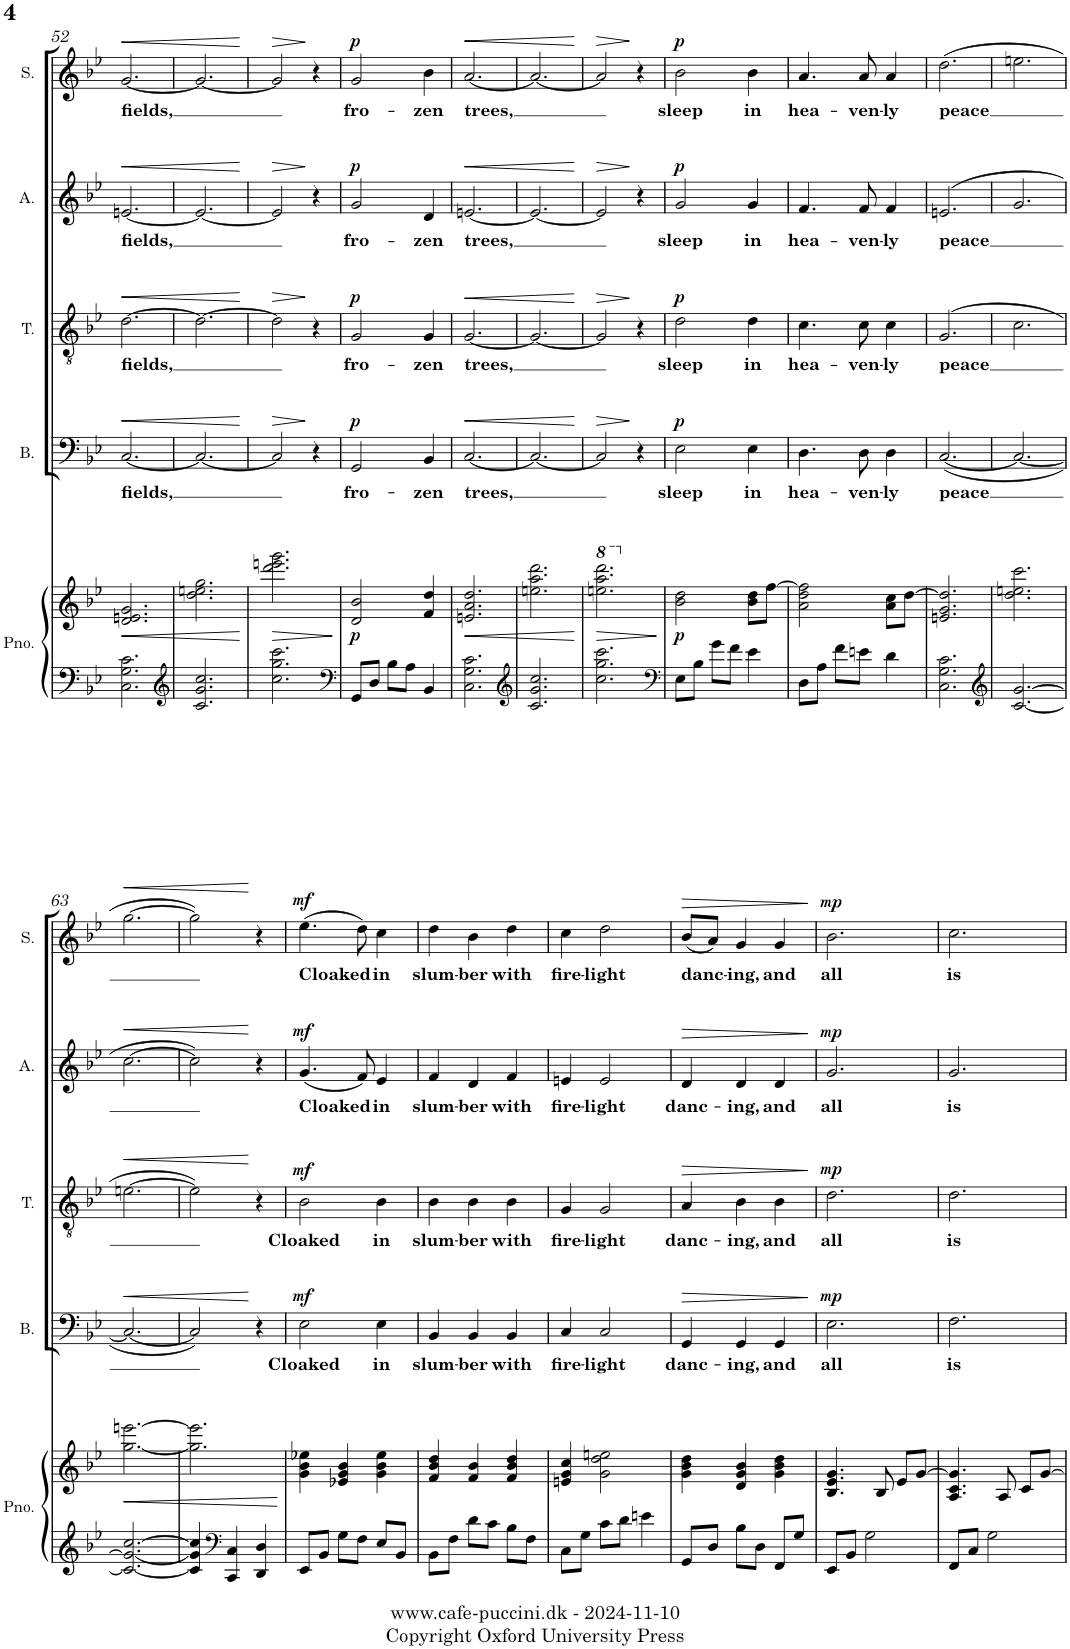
**kern	**kern	**dynam	**kern	**text	**dynam	**kern	**text	**dynam	**kern	**text	**dynam	**kern	**text	**dynam
*part5	*part5	*part5	*part4	*part4	*part4	*part3	*part3	*part3	*part2	*part2	*part2	*part1	*part1	*part1
*staff6	*staff5	*staff5/6	*staff4	*staff4	*staff4	*staff3	*staff3	*staff3	*staff2	*staff2	*staff2	*staff1	*staff1	*staff1
*I"Piano	*	*	*I"Bass	*	*	*I"Tenor	*	*	*I"Alto	*	*	*I"Soprano	*	*
*I'Pno.	*	*	*I'B.	*	*	*I'T.	*	*	*I'A.	*	*	*I'S.	*	*
!!LO:PB:g=z
*clefF4	*clefG2	*	*clefF4	*	*	*clefGv2	*	*	*clefG2	*	*	*clefG2	*	*
*k[b-e-]	*k[b-e-]	*	*k[b-e-]	*	*	*k[b-e-]	*	*	*k[b-e-]	*	*	*k[b-e-]	*	*
*M3/4	*M3/4	*	*M3/4	*	*	*M3/4	*	*	*M3/4	*	*	*M3/4	*	*
=52	=52	=52	=52	=52	=52	=52	=52	=52	=52	=52	=52	=52	=52	=52
!	!	!LO:HP:b	!	!LO:LY:b	!LO:HP:b	!	!LO:LY:b	!LO:HP:b	!	!LO:LY:b	!LO:HP:b	!	!LO:LY:b	!LO:HP:b
2.C\ 2.G\ 2.c\	2.d/ 2.en/ 2.g/	<	[2.C/	fields,	<	[2.d\	fields,	<	[2.en/	fields,	<	[2.g/	fields,	<
=53	=53	=53	=53	=53	=53	=53	=53	=53	=53	=53	=53	=53	=53	=53
*clefG2	*	*	*	*	*	*	*	*	*	*	*	*	*	*
2.c/ 2.g/ 2.cc/	2.dd\ 2.een\ 2.gg\	.	2.C/_	.	.	2.d\_	.	.	2.e/_	.	.	2.g/_	.	.
.	.	[	.	.	[	.	.	[	.	.	[	.	.	[
=54	=54	=54	=54	=54	=54	=54	=54	=54	=54	=54	=54	=54	=54	=54
!	!	!LO:HP:b	!	!	!LO:HP:b	!	!	!LO:HP:b	!	!	!LO:HP:b	!	!	!LO:HP:b
2.cc\ 2.gg\ 2.ccc\	2.ddd\ 2.eeen\ 2.ggg\	>	2C/]	.	>	2d\]	.	>	2e/]	.	>	2g/]	.	>
.	.	.	4r	.	]	4r	.	]	4r	.	]	4r	.	]
.	.	]	.	.	.	.	.	.	.	.	.	.	.	.
=55	=55	=55	=55	=55	=55	=55	=55	=55	=55	=55	=55	=55	=55	=55
*clefF4	*	*	*	*	*	*	*	*	*	*	*	*	*	*
!	!	!LO:DY:b	!	!LO:LY:b	!LO:DY:a	!	!LO:LY:b	!LO:DY:a	!	!LO:LY:b	!LO:DY:a	!	!LO:LY:b	!LO:DY:a
8GG/L	2d/ 2b-/	p	2GG/	fro-	p	2G/	fro-	p	2g/	fro-	p	2g/	fro-	p
8D/J	.	.	.	.	.	.	.	.	.	.	.	.	.	.
8B-\L	.	.	.	.	.	.	.	.	.	.	.	.	.	.
8A\J	.	.	.	.	.	.	.	.	.	.	.	.	.	.
!	!	!	!	!LO:LY:b	!	!	!LO:LY:b	!	!	!LO:LY:b	!	!	!LO:LY:b	!
4BB-/	4f/ 4dd/	.	4BB-/	-zen	.	4G/	-zen	.	4d/	-zen	.	4b-\	-zen	.
=56	=56	=56	=56	=56	=56	=56	=56	=56	=56	=56	=56	=56	=56	=56
!	!	!LO:HP:b	!	!LO:LY:b	!LO:HP:b	!	!LO:LY:b	!LO:HP:b	!	!LO:LY:b	!LO:HP:b	!	!LO:LY:b	!LO:HP:b
2.C\ 2.G\ 2.c\	2.en/ 2.a/ 2.dd/	<	[2.C/	trees,	<	[2.G/	trees,	<	[2.en/	trees,	<	[2.a/	trees,	<
=57	=57	=57	=57	=57	=57	=57	=57	=57	=57	=57	=57	=57	=57	=57
*clefG2	*	*	*	*	*	*	*	*	*	*	*	*	*	*
2.c/ 2.g/ 2.cc/	2.een\ 2.aa\ 2.ddd\	.	2.C/_	.	.	2.G/_	.	.	2.e/_	.	.	2.a/_	.	.
.	.	[	.	.	[	.	.	[	.	.	[	.	.	[
=58	=58	=58	=58	=58	=58	=58	=58	=58	=58	=58	=58	=58	=58	=58
*	*8va	*	*	*	*	*	*	*	*	*	*	*	*	*
!	!	!LO:HP:b	!	!	!LO:HP:b	!	!	!LO:HP:b	!	!	!LO:HP:b	!	!	!LO:HP:b
2.cc\ 2.gg\ 2.ccc\	2.eeen\ 2.aaa\ 2.dddd\	>	2C/]	.	>	2G/]	.	>	2e/]	.	>	2a/]	.	>
.	.	.	4r	.	]	4r	.	]	4r	.	]	4r	.	]
.	.	]	.	.	.	.	.	.	.	.	.	.	.	.
=59	=59	=59	=59	=59	=59	=59	=59	=59	=59	=59	=59	=59	=59	=59
*clefF4	*	*	*	*	*	*	*	*	*	*	*	*	*	*
*	*X8va	*	*	*	*	*	*	*	*	*	*	*	*	*
!	!	!LO:DY:b	!	!LO:LY:b	!LO:DY:a	!	!LO:LY:b	!LO:DY:a	!	!LO:LY:b	!LO:DY:a	!	!LO:LY:b	!LO:DY:a
8E-\L	2b-\ 2dd\	p	2E-\	sleep	p	2d\	sleep	p	2g/	sleep	p	2b-\	sleep	p
8B-\J	.	.	.	.	.	.	.	.	.	.	.	.	.	.
8g\L	.	.	.	.	.	.	.	.	.	.	.	.	.	.
8f\J	.	.	.	.	.	.	.	.	.	.	.	.	.	.
!	!	!	!	!LO:LY:b	!	!	!LO:LY:b	!	!	!LO:LY:b	!	!	!LO:LY:b	!
4e-\	8b-\ 8dd\L	.	4E-\	in	.	4d\	in	.	4g/	in	.	4b-\	in	.
.	[8ff\J	.	.	.	.	.	.	.	.	.	.	.	.	.
=60	=60	=60	=60	=60	=60	=60	=60	=60	=60	=60	=60	=60	=60	=60
!	!	!	!	!LO:LY:b	!	!	!LO:LY:b	!	!	!LO:LY:b	!	!	!LO:LY:b	!
8D\L	2a\ 2dd\ 2ff\]	.	4.D\	hea-	.	4.c\	hea-	.	4.f/	hea-	.	4.a/	hea-	.
8A\J	.	.	.	.	.	.	.	.	.	.	.	.	.	.
8f\L	.	.	.	.	.	.	.	.	.	.	.	.	.	.
!	!	!	!	!LO:LY:b	!	!	!LO:LY:b	!	!	!LO:LY:b	!	!	!LO:LY:b	!
8en\J	.	.	8D\	-ven-	.	8c\	-ven-	.	8f/	-ven-	.	8a/	-ven-	.
!	!	!	!	!LO:LY:b	!	!	!LO:LY:b	!	!	!LO:LY:b	!	!	!LO:LY:b	!
4d\	8a\ 8cc\L	.	4D\	-ly	.	4c\	-ly	.	4f/	-ly	.	4a/	-ly	.
.	[8dd\J	.	.	.	.	.	.	.	.	.	.	.	.	.
=61	=61	=61	=61	=61	=61	=61	=61	=61	=61	=61	=61	=61	=61	=61
!	!	!	!	!LO:LY:b	!	!	!LO:LY:b	!	!	!LO:LY:b	!	!	!LO:LY:b	!
2.C\ 2.G\ 2.c\	2.en/ 2.g/ 2.dd/]	.	([2.C/	-peace	.	(2.G/	-peace	.	(2.en/	-peace	.	(2.dd\	-peace	.
=62	=62	=62	=62	=62	=62	=62	=62	=62	=62	=62	=62	=62	=62	=62
*clefG2	*	*	*	*	*	*	*	*	*	*	*	*	*	*
[2.c/ [2.g/	2.dd\ 2.een\ 2.ccc\	.	2.C/_	.	.	2.c\	.	.	2.g/	.	.	2.een\	.	.
!!LO:LB:g=z
=63	=63	=63	=63	=63	=63	=63	=63	=63	=63	=63	=63	=63	=63	=63
!	!	!LO:HP:b	!	!	!LO:HP:b	!	!	!LO:HP:b	!	!	!LO:HP:b	!	!	!LO:HP:b
2.c/_ 2.g/_ [2.cc/	[2.gg\ [2.eeen\	<	2.C/_	.	<	[2.en\	.	<	[2.cc\	.	<	[2.gg\	.	<
=64	=64	=64	=64	=64	=64	=64	=64	=64	=64	=64	=64	=64	=64	=64
4c/] 4g/] 4cc/]	2.gg\] 2.eee\]	.	2C/])	.	.	2e\])	.	.	2cc\])	.	.	2gg\])	.	.
*clefF4	*	*	*	*	*	*	*	*	*	*	*	*	*	*
4CC/ 4C/	.	.	.	.	.	.	.	.	.	.	.	.	.	.
4DD/ 4D/	.	.	4r	.	[	4r	.	[	4r	.	[	4r	.	[
.	.	[	.	.	.	.	.	.	.	.	.	.	.	.
=65	=65	=65	=65	=65	=65	=65	=65	=65	=65	=65	=65	=65	=65	=65
!	!	!	!	!LO:LY:b	!LO:DY:a	!	!LO:LY:b	!LO:DY:a	!	!LO:LY:b	!LO:DY:a	!	!LO:LY:b	!LO:DY:a
8EE-/L	4g\ 4b-\ 4ee-X\	.	2E-\	Cloaked	mf	2B-\	Cloaked	mf	(4.g/	Cloaked	mf	(4.ee-\	Cloaked	mf
8BB-/J	.	.	.	.	.	.	.	.	.	.	.	.	.	.
8G\L	4e-X/ 4g/ 4b-/	.	.	.	.	.	.	.	.	.	.	.	.	.
8F\J	.	.	.	.	.	.	.	.	8f/)	.	.	8dd\)	.	.
!	!	!	!	!LO:LY:b	!	!	!LO:LY:b	!	!	!LO:LY:b	!	!	!LO:LY:b	!
8E-/L	4g\ 4b-\ 4ee-\	.	4E-\	in	.	4B-\	in	.	4e-/	in	.	4cc\	in	.
8BB-/J	.	.	.	.	.	.	.	.	.	.	.	.	.	.
=66	=66	=66	=66	=66	=66	=66	=66	=66	=66	=66	=66	=66	=66	=66
!	!	!	!	!LO:LY:b	!	!	!LO:LY:b	!	!	!LO:LY:b	!	!	!LO:LY:b	!
8BB-\L	4f/ 4b-/ 4dd/	.	4BB-/	slum-	.	4B-\	slum-	.	4f/	slum-	.	4dd\	slum-	.
8F\J	.	.	.	.	.	.	.	.	.	.	.	.	.	.
!	!	!	!	!LO:LY:b	!	!	!LO:LY:b	!	!	!LO:LY:b	!	!	!LO:LY:b	!
8d\L	4f/ 4b-/	.	4BB-/	-ber	.	4B-\	-ber	.	4d/	-ber	.	4b-\	-ber	.
8c\J	.	.	.	.	.	.	.	.	.	.	.	.	.	.
!	!	!	!	!LO:LY:b	!	!	!LO:LY:b	!	!	!LO:LY:b	!	!	!LO:LY:b	!
8B-\L	4f/ 4b-/ 4dd/	.	4BB-/	with	.	4B-\	with	.	4f/	with	.	4dd\	with	.
8F\J	.	.	.	.	.	.	.	.	.	.	.	.	.	.
=67	=67	=67	=67	=67	=67	=67	=67	=67	=67	=67	=67	=67	=67	=67
!	!	!	!	!LO:LY:b	!	!	!LO:LY:b	!	!	!LO:LY:b	!	!	!LO:LY:b	!
8C\L	4en/ 4g/ 4cc/	.	4C/	fire-	.	4G/	fire-	.	4en/	fire-	.	4cc\	fire-	.
8G\J	.	.	.	.	.	.	.	.	.	.	.	.	.	.
!	!	!	!	!LO:LY:b	!	!	!LO:LY:b	!	!	!LO:LY:b	!	!	!LO:LY:b	!
8c\L	2g\ 2dd\ 2een\	.	2C/	-light	.	2G/	-light	.	2e/	-light	.	2dd\	-light	.
8d\J	.	.	.	.	.	.	.	.	.	.	.	.	.	.
4en\	.	.	.	.	.	.	.	.	.	.	.	.	.	.
=68	=68	=68	=68	=68	=68	=68	=68	=68	=68	=68	=68	=68	=68	=68
!	!	!	!	!LO:LY:b	!LO:HP:b	!	!LO:LY:b	!LO:HP:b	!	!LO:LY:b	!LO:HP:b	!	!LO:LY:b	!LO:HP:b
8GG/L	4g\ 4b-\ 4dd\	.	4GG/	danc-	>	4A/	danc-	>	4d/	danc-	>	(8b-/L	danc-	>
8D/J	.	.	.	.	.	.	.	.	.	.	.	8a/J)	.	.
!	!	!	!	!LO:LY:b	!	!	!LO:LY:b	!	!	!LO:LY:b	!	!	!LO:LY:b	!
8B-\L	4d/ 4g/ 4b-/	.	4GG/	-ing,	.	4B-\	-ing,	.	4d/	-ing,	.	4g/	-ing,	.
8D\J	.	.	.	.	.	.	.	.	.	.	.	.	.	.
!	!	!	!	!LO:LY:b	!	!	!LO:LY:b	!	!	!LO:LY:b	!	!	!LO:LY:b	!
8FF/L	4g\ 4b-\ 4dd\	.	4GG/	and	.	4B-\	and	.	4d/	and	.	4g/	and	.
8G/J	.	.	.	.	.	.	.	.	.	.	.	.	.	.
.	.	.	.	.	]	.	.	]	.	.	]	.	.	]
=69	=69	=69	=69	=69	=69	=69	=69	=69	=69	=69	=69	=69	=69	=69
!	!	!	!	!LO:LY:b	!LO:DY:a	!	!LO:LY:b	!LO:DY:a	!	!LO:LY:b	!LO:DY:a	!	!LO:LY:b	!LO:DY:a
8EE-/L	4.B-/ 4.e-/ 4.g/	.	2.E-\	all	mp	2.d\	all	mp	2.g/	all	mp	2.b-\	all	mp
8BB-/J	.	.	.	.	.	.	.	.	.	.	.	.	.	.
2G\	.	.	.	.	.	.	.	.	.	.	.	.	.	.
.	8B-/	.	.	.	.	.	.	.	.	.	.	.	.	.
.	8e-/L	.	.	.	.	.	.	.	.	.	.	.	.	.
.	[>8g/J	.	.	.	.	.	.	.	.	.	.	.	.	.
=70	=70	=70	=70	=70	=70	=70	=70	=70	=70	=70	=70	=70	=70	=70
!	!	!	!	!LO:LY:b	!	!	!LO:LY:b	!	!	!LO:LY:b	!	!	!LO:LY:b	!
8FF/L	4.A/ 4.c/ 4.g/]	.	2.F\	is	.	2.d\	is	.	2.g/	is	.	2.cc\	is	.
8C/J	.	.	.	.	.	.	.	.	.	.	.	.	.	.
2G\	.	.	.	.	.	.	.	.	.	.	.	.	.	.
.	8A/	.	.	.	.	.	.	.	.	.	.	.	.	.
.	8c/L	.	.	.	.	.	.	.	.	.	.	.	.	.
.	[>8g/J	.	.	.	.	.	.	.	.	.	.	.	.	.
=	=	=	=	=	=	=	=	=	=	=	=	=	=	=
*-	*-	*-	*-	*-	*-	*-	*-	*-	*-	*-	*-	*-	*-	*-
